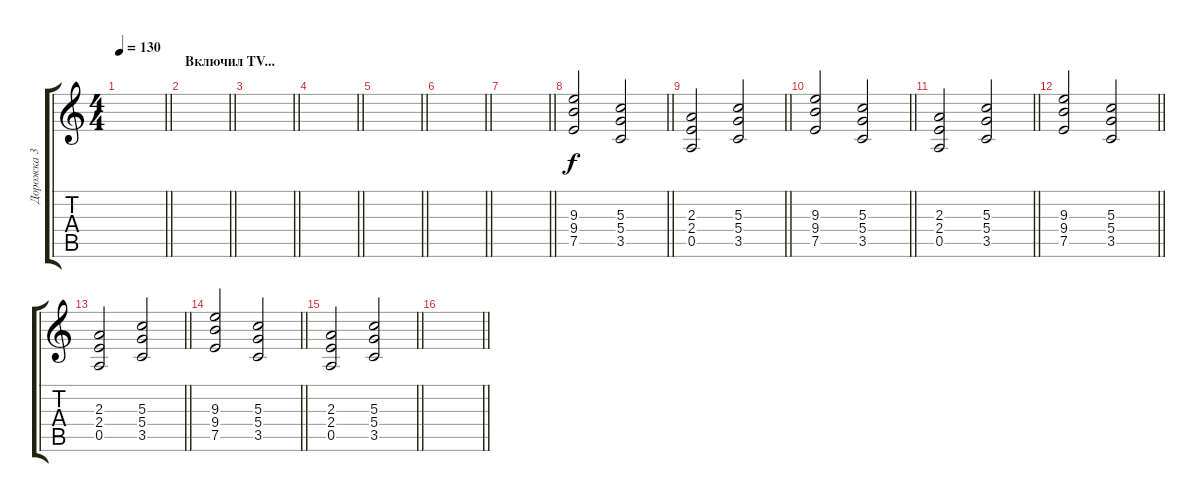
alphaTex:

\track ("Дорожка 3" "Дорожка 3") {instrument distortionguitar}
\staff {score tabs}
\tuning (E4 B3 G3 D3 A2 E2) {hide}
\ts (4 4)
\tempo 130
\clef g2
\barLineRight lightlight
\ks c
|
\section ("" "Включил TV...")
\barLineRight lightlight
|
\barLineRight lightlight
|
\barLineRight lightlight
|
\barLineRight lightlight
|
\barLineRight lightlight
|
\barLineRight lightlight
|
\barLineRight lightlight
(9.3 9.4 7.5).2 (5.3 5.4 3.5).2 |
\barLineRight lightlight
(2.3 2.4 0.5).2 (5.3 5.4 3.5).2 |
\barLineRight lightlight
(9.3 9.4 7.5).2 (5.3 5.4 3.5).2 |
\barLineRight lightlight
(2.3 2.4 0.5).2 (5.3 5.4 3.5).2 |
\barLineRight lightlight
(9.3 9.4 7.5).2 (5.3 5.4 3.5).2 |
\barLineRight lightlight
(2.3 2.4 0.5).2 (5.3 5.4 3.5).2 |
\barLineRight lightlight
(9.3 9.4 7.5).2 (5.3 5.4 3.5).2 |
\barLineRight lightlight
(2.3 2.4 0.5).2 (5.3 5.4 3.5).2 |
\barLineRight lightlight
